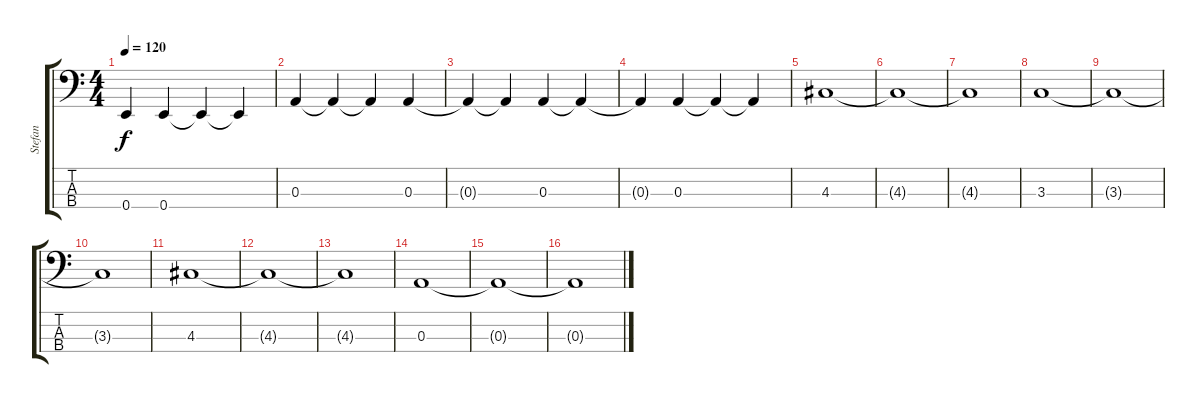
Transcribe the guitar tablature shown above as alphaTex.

\track ("Stefan" "Stefan") {instrument electricbassfinger}
\staff {score tabs}
\tuning (G2 D2 A1 E1) {hide}
\ts (4 4)
\tempo 120
\clef f4
\ks c
0.4{t}.4{dy f} 0.4.4 0.4{t}.4 0.4{t}.4 |
0.3.4 0.3{t}.4 0.3{t}.4 0.3.4 |
0.3{t}.4 0.3{t}.4 0.3.4 0.3{t}.4 |
0.3{t}.4 0.3.4 0.3{t}.4 0.3{t}.4 |
4.3.1 |
4.3{t}.1 |
4.3{t}.1 |
3.3.1 |
3.3{t}.1 |
3.3{t}.1 |
4.3.1 |
4.3{t}.1 |
4.3{t}.1 |
0.3.1 |
0.3{t}.1 |
0.3{t}.1
